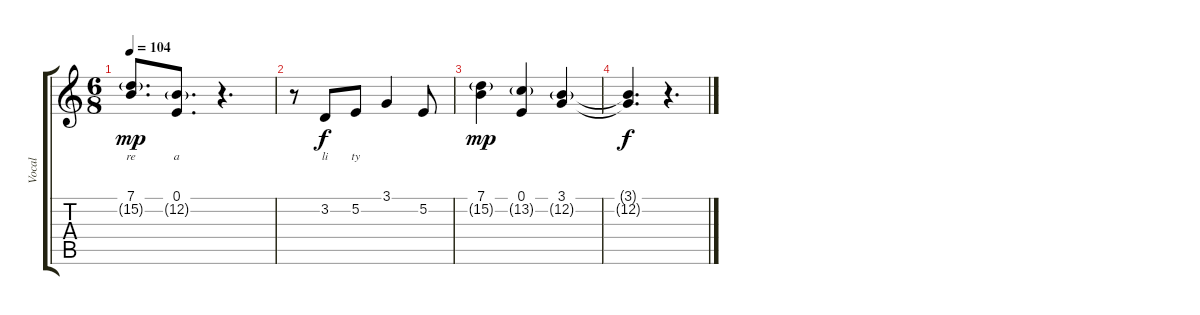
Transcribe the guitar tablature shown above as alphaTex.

\track ("Vocal" "Vocal") {instrument acousticgrandpiano}
\staff {score tabs}
\tuning (E4 B3 G3 D3 A2 E2) {hide}
\ts (6 8)
\tempo 104
\clef g2
\ks c
(7.1 15.2{g}).8{d lyrics (0 "re") lyrics (1 "") lyrics (2 "") lyrics (3 "") lyrics (4 "") dy mp} (0.1 12.2{g}).8{d lyrics (0 "a") lyrics (1 "") lyrics (2 "") lyrics (3 "") lyrics (4 "")} r.4{d} |
r.8 3.2.8{lyrics (0 "li") lyrics (1 "") lyrics (2 "") lyrics (3 "") lyrics (4 "") dy f} 5.2.8{lyrics (0 "ty") lyrics (1 "") lyrics (2 "") lyrics (3 "") lyrics (4 "")} 3.1.4 5.2.8 |
(7.1 15.2{g}).4{dy mp} (0.1 13.2{g}).4 (3.1 12.2{g}).4 |
(3.1{t} 12.2{t}).4{d dy f} r.4{d}
